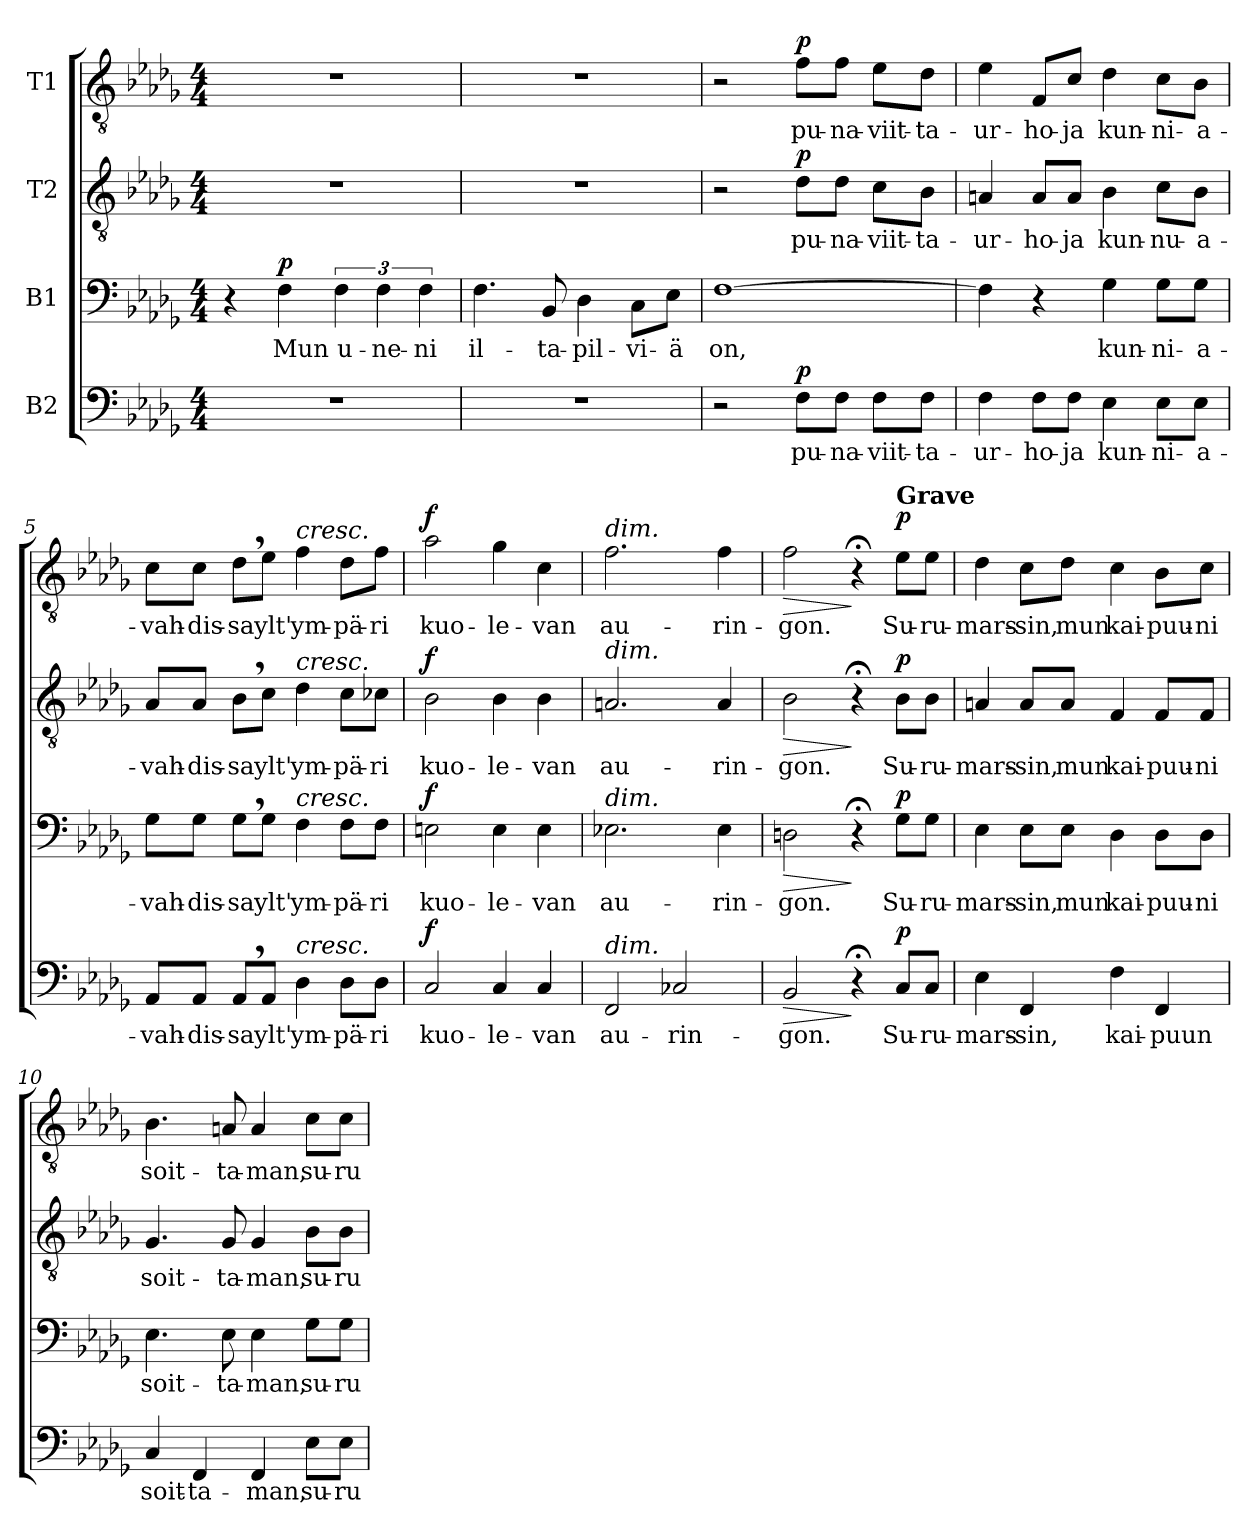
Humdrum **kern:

**kern	**text	**dynam	**kern	**text	**dynam	**kern	**text	**dynam	**kern	**text	**dynam
*part4	*part4	*part4	*part3	*part3	*part3	*part2	*part2	*part2	*part1	*part1	*part1
*staff4	*staff4	*staff4	*staff3	*staff3	*staff3	*staff2	*staff2	*staff2	*staff1	*staff1	*staff1
*I"B2	*	*	*I"B1	*	*	*I"T2	*	*	*I"T1	*	*
*clefF4	*	*	*clefF4	*	*	*clefGv2	*	*	*clefGv2	*	*
*k[b-e-a-d-g-]	*	*	*k[b-e-a-d-g-]	*	*	*k[b-e-a-d-g-]	*	*	*k[b-e-a-d-g-]	*	*
*M4/4	*	*	*M4/4	*	*	*M4/4	*	*	*M4/4	*	*
*MM70	*	*	*MM70	*	*	*MM70	*	*	*MM70	*	*
=1	=1	=1	=1	=1	=1	=1	=1	=1	=1	=1	=1
1r	.	.	4r	.	.	1r	.	.	1r	.	.
!	!	!	!	!LO:LY:b	!LO:DY:a	!	!	!	!	!	!
.	.	.	4F\	Mun	p	.	.	.	.	.	.
!	!	!	!	!LO:LY:b	!	!	!	!	!	!	!
.	.	.	6F\	u-	.	.	.	.	.	.	.
!	!	!	!	!LO:LY:b	!	!	!	!	!	!	!
.	.	.	6F\	-ne-	.	.	.	.	.	.	.
!	!	!	!	!LO:LY:b	!	!	!	!	!	!	!
.	.	.	6F\	-ni	.	.	.	.	.	.	.
=2	=2	=2	=2	=2	=2	=2	=2	=2	=2	=2	=2
!	!	!	!	!LO:LY:b	!	!	!	!	!	!	!
1r	.	.	4.F\	il-	.	1r	.	.	1r	.	.
!	!	!	!	!LO:LY:b	!	!	!	!	!	!	!
.	.	.	8BB-/	-ta-	.	.	.	.	.	.	.
!	!	!	!	!LO:LY:b	!	!	!	!	!	!	!
.	.	.	4D-\	-pil-	.	.	.	.	.	.	.
!	!	!	!	!LO:LY:b	!	!	!	!	!	!	!
.	.	.	8C\L	-vi-	.	.	.	.	.	.	.
!	!	!	!	!LO:LY:b	!	!	!	!	!	!	!
.	.	.	8E-\J	-ä	.	.	.	.	.	.	.
=3	=3	=3	=3	=3	=3	=3	=3	=3	=3	=3	=3
!	!	!	!	!LO:LY:b	!	!	!	!	!	!	!
2r	.	.	[1F	on,	.	2r	.	.	2r	.	.
!	!LO:LY:b	!LO:DY:a	!	!	!	!	!LO:LY:b	!LO:DY:a	!	!LO:LY:b	!LO:DY:a
8F\L	pu-	p	.	.	.	8d-\L	pu-	p	8f\L	pu-	p
!	!LO:LY:b	!	!	!	!	!	!LO:LY:b	!	!	!LO:LY:b	!
8F\J	-na-	.	.	.	.	8d-\J	-na-	.	8f\J	-na-	.
!	!LO:LY:b	!	!	!	!	!	!LO:LY:b	!	!	!LO:LY:b	!
8F\L	-viit-	.	.	.	.	8c\L	-viit-	.	8e-\L	-viit-	.
!	!LO:LY:b	!	!	!	!	!	!LO:LY:b	!	!	!LO:LY:b	!
8F\J	-ta-	.	.	.	.	8B-\J	-ta-	.	8d-\J	-ta-	.
=4	=4	=4	=4	=4	=4	=4	=4	=4	=4	=4	=4
!	!LO:LY:b	!	!	!	!	!	!LO:LY:b	!	!	!LO:LY:b	!
4F\	-ur-	.	4F\]	.	.	4An/	-ur-	.	4e-\	-ur-	.
!	!LO:LY:b	!	!	!	!	!	!LO:LY:b	!	!	!LO:LY:b	!
8F\L	-ho-	.	4r	.	.	8A/L	-ho-	.	8F/L	-ho-	.
!	!LO:LY:b	!	!	!	!	!	!LO:LY:b	!	!	!LO:LY:b	!
8F\J	-ja	.	.	.	.	8A/J	-ja	.	8c/J	-ja	.
!	!LO:LY:b	!	!	!LO:LY:b	!	!	!LO:LY:b	!	!	!LO:LY:b	!
4E-\	kun-	.	4G-\	kun-	.	4B-\	kun-	.	4d-\	kun-	.
!	!LO:LY:b	!	!	!LO:LY:b	!	!	!LO:LY:b	!	!	!LO:LY:b	!
8E-\L	-ni-	.	8G-\L	-ni-	.	8c\L	-nu-	.	8c\L	-ni-	.
!	!LO:LY:b	!	!	!LO:LY:b	!	!	!LO:LY:b	!	!	!LO:LY:b	!
8E-\J	-a-	.	8G-\J	-a-	.	8B-\J	-a-	.	8B-\J	-a-	.
=5	=5	=5	=5	=5	=5	=5	=5	=5	=5	=5	=5
!	!LO:LY:b	!	!	!LO:LY:b	!	!	!LO:LY:b	!	!	!LO:LY:b	!
8AA-/L	-vah-	.	8G-\L	-vah-	.	8A-/L	-vah-	.	8c\L	-vah-	.
!	!LO:LY:b	!	!	!LO:LY:b	!	!	!LO:LY:b	!	!	!LO:LY:b	!
8AA-/J	-dis-	.	8G-\J	-dis-	.	8A-/J	-dis-	.	8c\J	-dis-	.
!	!LO:LY:b	!	!	!LO:LY:b	!	!	!LO:LY:b	!	!	!LO:LY:b	!
8AA-,/L	-sa	.	8G-,\L	-sa	.	8B-,\L	-sa	.	8d-,\L	-sa	.
!	!LO:LY:b	!	!	!LO:LY:b	!	!	!LO:LY:b	!	!	!LO:LY:b	!
8AA-/J	ylt'	.	8G-\J	ylt'	.	8c\J	ylt'	.	8e-\J	ylt'	.
!	!	!	!	!	!	!	!	!	!LO:TX:a:i:t=cresc.	!	!
!	!	!	!	!	!	!LO:TX:a:i:t=cresc.	!	!	!	!	!
!	!	!	!LO:TX:a:i:t=cresc.	!	!	!	!	!	!	!	!
!LO:TX:a:i:t=cresc.	!	!	!	!	!	!	!	!	!	!	!
!	!LO:LY:b	!	!	!LO:LY:b	!	!	!LO:LY:b	!	!	!LO:LY:b	!
4D-\	ym-	.	4F\	ym-	.	4d-\	ym-	.	4f\	ym-	.
!	!LO:LY:b	!	!	!LO:LY:b	!	!	!LO:LY:b	!	!	!LO:LY:b	!
8D-\L	-pä-	.	8F\L	-pä-	.	8c\L	-pä-	.	8d-\L	-pä-	.
!	!LO:LY:b	!	!	!LO:LY:b	!	!	!LO:LY:b	!	!	!LO:LY:b	!
8D-\J	-ri	.	8F\J	-ri	.	8c-X\J	-ri	.	8f\J	-ri	.
=6	=6	=6	=6	=6	=6	=6	=6	=6	=6	=6	=6
!	!LO:LY:b	!LO:DY:a	!	!LO:LY:b	!LO:DY:a	!	!LO:LY:b	!LO:DY:a	!	!LO:LY:b	!LO:DY:a
2C/	kuo-	f	2En\	kuo-	f	2B-\	kuo-	f	2a-\	kuo-	f
!	!LO:LY:b	!	!	!LO:LY:b	!	!	!LO:LY:b	!	!	!LO:LY:b	!
4C/	-le-	.	4E\	-le-	.	4B-\	-le-	.	4g-\	-le-	.
!	!LO:LY:b	!	!	!LO:LY:b	!	!	!LO:LY:b	!	!	!LO:LY:b	!
4C/	-van	.	4E\	-van	.	4B-\	-van	.	4c\	-van	.
!!LO:LB:g=z
=7	=7	=7	=7	=7	=7	=7	=7	=7	=7	=7	=7
!	!	!	!	!	!	!	!	!	!LO:TX:a:i:t=dim.	!	!
!	!	!	!	!	!	!LO:TX:a:i:t=dim.	!	!	!	!	!
!	!	!	!LO:TX:a:i:t=dim.	!	!	!	!	!	!	!	!
!LO:TX:a:i:t=dim.	!	!	!	!	!	!	!	!	!	!	!
!	!LO:LY:b	!	!	!LO:LY:b	!	!	!LO:LY:b	!	!	!LO:LY:b	!
2FF/	au-	.	2.E-X\	au-	.	2.An/	au-	.	2.f\	au-	.
!	!LO:LY:b	!	!	!	!	!	!	!	!	!	!
2C-X/	-rin-	.	.	.	.	.	.	.	.	.	.
!	!	!	!	!LO:LY:b	!	!	!LO:LY:b	!	!	!LO:LY:b	!
.	.	.	4E-\	-rin-	.	4A/	-rin-	.	4f\	-rin-	.
=8	=8	=8	=8	=8	=8	=8	=8	=8	=8	=8	=8
!	!LO:LY:b	!LO:HP:b	!	!LO:LY:b	!LO:HP:b	!	!LO:LY:b	!LO:HP:b	!	!LO:LY:b	!LO:HP:b
2BB-/	-gon.	>	2Dn\	-gon.	>	2B-\	-gon.	>	2f\	-gon.	>
4r;<	.	]	4r;<	.	]	4r;<	.	]	4r;<	.	]
!	!	!	!	!	!	!	!	!	!LO:TX:a:B:t=Grave	!	!
!	!LO:LY:b	!LO:DY:a	!	!LO:LY:b	!LO:DY:a	!	!LO:LY:b	!LO:DY:a	!	!LO:LY:b	!LO:DY:a
8C/L	Su-	p	8G-\L	Su-	p	8B-\L	Su-	p	8e-\L	Su-	p
!	!LO:LY:b	!	!	!LO:LY:b	!	!	!LO:LY:b	!	!	!LO:LY:b	!
8C/J	-ru-	.	8G-\J	-ru-	.	8B-\J	-ru-	.	8e-\J	-ru-	.
=9	=9	=9	=9	=9	=9	=9	=9	=9	=9	=9	=9
!	!LO:LY:b	!	!	!LO:LY:b	!	!	!LO:LY:b	!	!	!LO:LY:b	!
4E-\	-mars-	.	4E-\	-mars-	.	4An/	-mars-	.	4d-\	-mars-	.
!	!LO:LY:b	!	!	!LO:LY:b	!	!	!LO:LY:b	!	!	!LO:LY:b	!
4FF/	-sin,	.	8E-\L	-sin,	.	8A/L	-sin,	.	8c\L	-sin,	.
!	!	!	!	!LO:LY:b	!	!	!LO:LY:b	!	!	!LO:LY:b	!
.	.	.	8E-\J	mun	.	8A/J	mun	.	8d-\J	mun	.
!	!LO:LY:b	!	!	!LO:LY:b	!	!	!LO:LY:b	!	!	!LO:LY:b	!
4F\	kai-	.	4D-\	kai-	.	4F/	kai-	.	4c\	kai-	.
!	!LO:LY:b	!	!	!LO:LY:b	!	!	!LO:LY:b	!	!	!LO:LY:b	!
4FF/	-puun	.	8D-\L	-puu-	.	8F/L	-puu-	.	8B-\L	-puu-	.
!	!	!	!	!LO:LY:b	!	!	!LO:LY:b	!	!	!LO:LY:b	!
.	.	.	8D-\J	-ni	.	8F/J	-ni	.	8c\J	-ni	.
=10	=10	=10	=10	=10	=10	=10	=10	=10	=10	=10	=10
!	!LO:LY:b	!	!	!LO:LY:b	!	!	!LO:LY:b	!	!	!LO:LY:b	!
4C/	soit-	.	4.E-\	soit-	.	4.G-/	soit-	.	4.B-\	soit-	.
!	!LO:LY:b	!	!	!	!	!	!	!	!	!	!
4FF/	-ta-	.	.	.	.	.	.	.	.	.	.
!	!	!	!	!LO:LY:b	!	!	!LO:LY:b	!	!	!LO:LY:b	!
.	.	.	8E-\	-ta-	.	8G-/	-ta-	.	8An/	-ta-	.
!	!LO:LY:b	!	!	!LO:LY:b	!	!	!LO:LY:b	!	!	!LO:LY:b	!
4FF/	-man,	.	4E-\	-man,	.	4G-/	-man,	.	4A/	-man,	.
!	!LO:LY:b	!	!	!LO:LY:b	!	!	!LO:LY:b	!	!	!LO:LY:b	!
8E-\L	su-	.	8G-\L	su-	.	8B-\L	su-	.	8c\L	su-	.
!	!LO:LY:b	!	!	!LO:LY:b	!	!	!LO:LY:b	!	!	!LO:LY:b	!
8E-\J	-ru-	.	8G-\J	-ru-	.	8B-\J	-ru-	.	8c\J	-ru-	.
=	=	=	=	=	=	=	=	=	=	=	=
*-	*-	*-	*-	*-	*-	*-	*-	*-	*-	*-	*-
